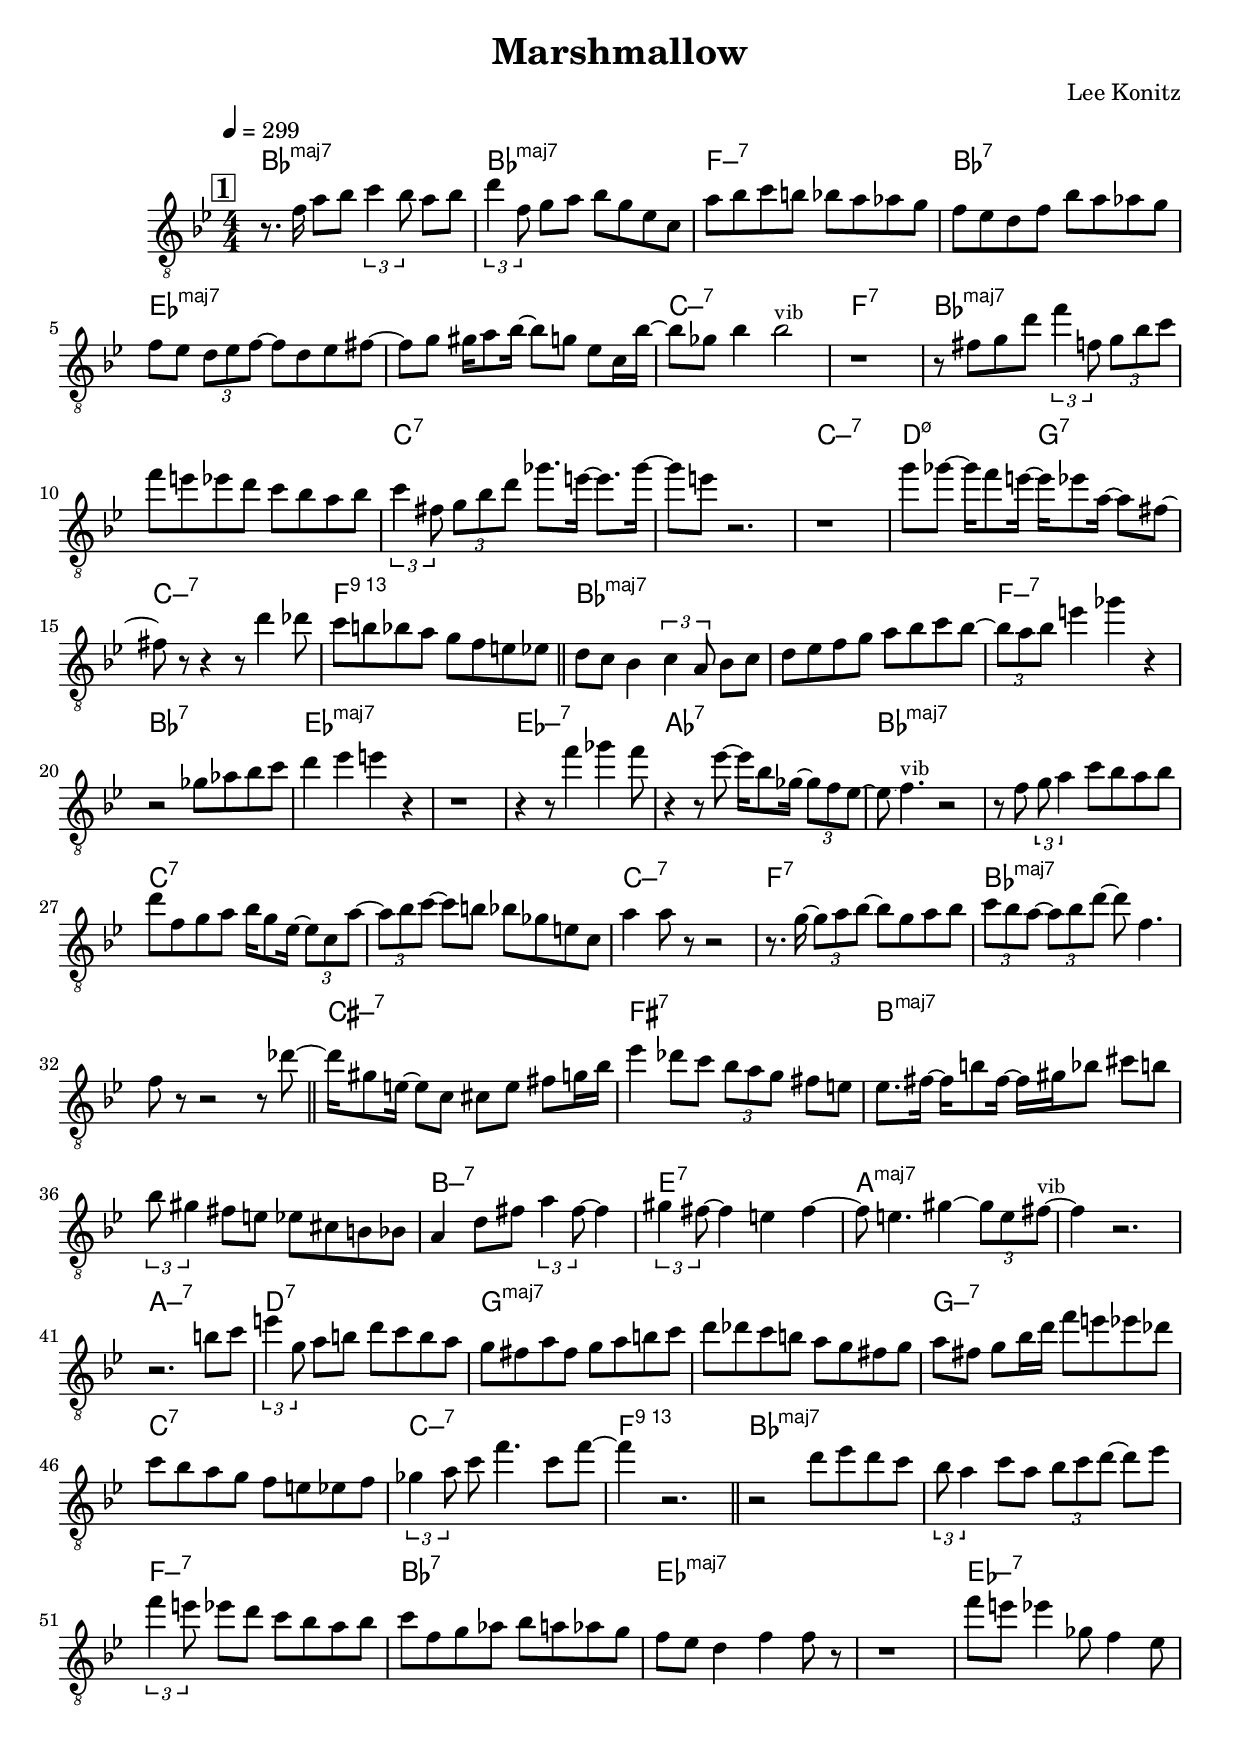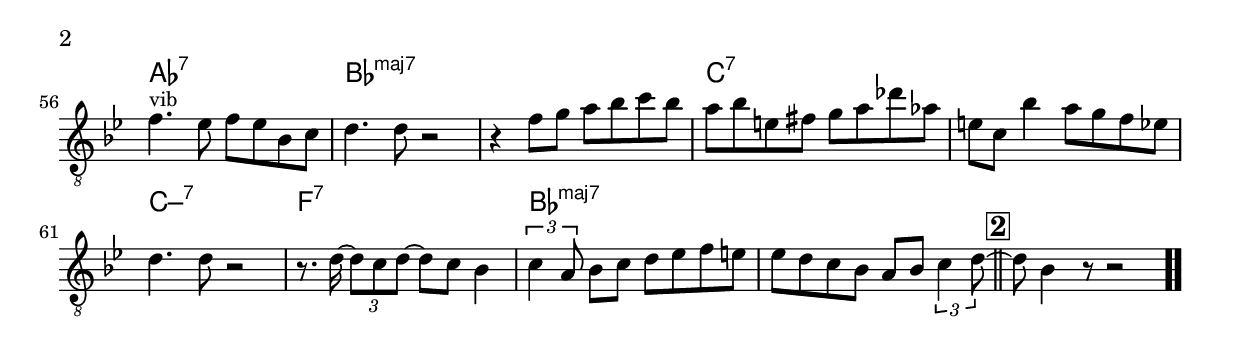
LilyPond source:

\version "2.13.2"

#(ly:set-option 'point-and-click #f)

\header {
  title = "Marshmallow"
  composer = "Lee Konitz"
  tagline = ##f
}
global =
{
    \override Staff.TimeSignature #'style = #'()
    \time 4/4
    \clef "treble_8"
    \key bes \major
    \override Rest #'direction = #'0
    \override MultiMeasureRest #'staff-position = #0
}
\score
{
<<
    \transpose c' c'

    \new ChordNames { \chords {
      \set majorSevenSymbol = \markup { "maj7" }
      \set minorChordModifier = \markup { \char ##x2013 }
      
      | bes1:maj | bes1:maj | f1:min7 | bes1:7 | es1:maj | s1 | c1:min7 | f1:7 
      | bes1:maj | s1 | c1:7 | s1 | c1:min7 | d2:min5-7 g2:7 | c1:min7 | f1:775+ 
      | bes1:maj | s1 | f1:min7 | bes1:7 | es1:maj | s1 | es1:min7 | aes1:7 
      | bes1:maj | s1 | c1:7 | s1 | c1:min7 | f1:7 | bes1:maj | s1 
      | cis1:min7 | fis1:7 | b1:maj | s1 | b1:min7 | e1:7 | a1:maj | s1 
      | a1:min7 | d1:7 | g1:maj | s1 | g1:min7 | c1:7 | c1:min7 | f1:775+ 
      | bes1:maj | s1 | f1:min7 | bes1:7 | es1:maj | s1 | es1:min7 | aes1:7 
      | bes1:maj | s1 | c1:7 | s1 | c1:min7 | f1:7 | bes1:maj | s1 
      | s1|
      }
      }

    \new Staff
    <<
    \transpose c' c'

    {
      \global
  		%\override Score.MetronomeMark #'transparent = ##t
  		%\override Score.MetronomeMark #'stencil = ##f
  		
  		\override HorizontalBracket #'direction = #UP
  		\override HorizontalBracket #'bracket-flare = #'(0 . 0)
  		
  		\override TextSpanner #'dash-fraction = #1.0
  		\override TextSpanner #'bound-details #'left #'text = \markup{ \concat{\draw-line #'(0 . -1.0) \draw-line #'(1.0 . 0) }}
  		\override TextSpanner #'bound-details #'right #'text = \markup{ \concat{ \draw-line #'(1.0 . 0) \draw-line #'(0 . -1.0) }}
          \set Score.markFormatter = #format-mark-box-numbers


      \tempo 4 = 299
      \set Score.currentBarNumber = #1
     
      \bar "||" \mark \default r8. f'16 a'8 bes'8 \tuplet 3/2 {c''4 bes'8} a'8 bes'8 
      | \tuplet 3/2 {d''4 f'8} g'8 a'8 bes'8 g'8 es'8 c'8 
      | a'8 bes'8 c''8 b'8 bes'8 a'8 aes'8 g'8 
      | f'8 es'8 d'8 f'8 bes'8 a'8 aes'8 g'8 
      | f'8 es'8 \tuplet 3/2 {d'8 es'8 f'8~} f'8 d'8 es'8 fis'8~ 
      | fis'8 g'8 gis'16 a'8 bes'16~ bes'8 g'8 es'8 c'16 bes'16~ 
      | bes'8 ges'8 bes'4 bes'2^\markup{\left-align \small vib} 
      | r1 
      | r8 fis'8 g'8 d''8 \tuplet 3/2 {f''4 f'8} \tuplet 3/2 {g'8 bes'8 c''8} 
      | f''8 e''8 es''8 d''8 c''8 bes'8 a'8 bes'8 
      | \tuplet 3/2 {c''4 fis'8} \tuplet 3/2 {g'8 bes'8 d''8} ges''8. e''16~ e''8. ges''16~ 
      | ges''8 e''8 r2. 
      | r1 
      | g''8 ges''8~ ges''16 f''8 e''16~ e''16 es''8 a'16~ a'8 fis'8~ 
      | fis'8 r8 r4 r8 d''4 des''8 
      | c''8 b'8 bes'8 a'8 g'8 f'8 e'8 es'8 
      \bar "||" d'8 c'8 bes4 \tuplet 3/2 {c'4 a8} bes8 c'8 
      | d'8 es'8 f'8 g'8 a'8 bes'8 c''8 bes'8~ 
      | \tuplet 3/2 {bes'8 a'8 bes'8} e''4 ges''4 r4 
      | r2 ges'8 aes'8 bes'8 c''8 
      | d''4 es''4 e''4 r4 
      | r1 
      | r4 r8 f''4 ges''4 f''8 
      | r4 r8 es''8~ es''16 bes'8 ges'16~ \tuplet 3/2 {ges'8 f'8 es'8~} 
      | es'8\glissando  f'4.^\markup{\left-align \small vib} r2 
      | r8 f'8 \tuplet 3/2 {g'8 a'4} c''8 bes'8 a'8 bes'8 
      | d''8 f'8 g'8 a'8 bes'16 g'8 es'16~ \tuplet 3/2 {es'8 c'8 a'8~} 
      | \tuplet 3/2 {a'8 bes'8 c''8~} c''8 b'8 bes'8 ges'8 e'8 c'8 
      | a'4 a'8 r8 r2 
      | r8. g'16~ \tuplet 3/2 {g'8 a'8 bes'8~} bes'8 g'8 a'8 bes'8 
      | \tuplet 3/2 {c''8 bes'8 a'8~} \tuplet 3/2 {a'8 bes'8 d''8~} d''8 f'4. 
      | f'8 r8 r2 r8 des''8~ 
      \bar "||" des''16 gis'8 e'16~ e'8 c'8 cis'8 e'8 fis'8 g'16 bes'16 
      | es''4 des''8 c''8 \tuplet 3/2 {bes'8 a'8 g'8} fis'8 e'8 
      | es'8. fis'16~ fis'16 b'8 fis'16~ fis'16 gis'16 bes'8 cis''8 b'8 
      | \tuplet 3/2 {bes'8 gis'4} fis'8 e'8 es'8 cis'8 b8 bes8 
      | a4 d'8 fis'8 \tuplet 3/2 {a'4 fis'8~} fis'4 
      | \tuplet 3/2 {gis'4 fis'8~} fis'4 e'4 fis'4~ 
      | fis'8 e'4. gis'4~ \tuplet 3/2 {gis'8 e'8 fis'8~^\markup{\left-align \small vib}} 
      | fis'4 r2. 
      | r2. b'8 c''8 
      | \tuplet 3/2 {e''4 g'8} a'8 b'8 d''8 c''8 b'8 a'8 
      | g'8 fis'8 a'8 fis'8 g'8 a'8 b'8 c''8 
      | d''8 des''8 c''8 b'8 a'8 g'8 fis'8 g'8 
      | a'8 fis'8 g'8 bes'16 d''16 f''8 e''8 es''8 des''8 
      | c''8 bes'8 a'8 g'8 f'8 e'8 es'8 f'8 
      | \tuplet 3/2 {ges'4 a'8} c''8 f''4. c''8 f''8~ 
      | f''4 r2. 
      \bar "||" r2 d''8 es''8 d''8 c''8 
      | \tuplet 3/2 {bes'8 a'4} c''8 a'8 \tuplet 3/2 {bes'8 c''8 d''8~} d''8 es''8 
      | \tuplet 3/2 {f''4 e''8} es''8 d''8 c''8 bes'8 a'8 bes'8 
      | c''8 f'8 g'8 aes'8 bes'8 a'8 aes'8 g'8 
      | f'8 es'8 d'4 f'4 f'8 r8 
      | r1 
      | f''8\glissando  e''8 es''4 ges'8 f'4 es'8 
      | f'4.^\markup{\left-align \small vib} es'8 f'8 es'8 bes8 c'8 
      | d'4. d'8 r2 
      | r4 f'8 g'8 a'8 bes'8 c''8 bes'8 
      | a'8 bes'8 e'8 fis'8 g'8 a'8 des''8 aes'8 
      | e'8 c'8 bes'4 a'8 g'8 f'8 es'8 
      | d'4. d'8 r2 
      | r8. d'16~ \tuplet 3/2 {d'8 c'8 d'8~} d'8 c'8 bes4 
      | \tuplet 3/2 {c'4 a8} bes8 c'8 d'8 es'8 f'8 e'8 
      | es'8 d'8 c'8 bes8 a8 bes8 \tuplet 3/2 {c'4 d'8~} 
      \bar "||" \mark \default d'8 bes4 r8 r2\bar  ".."
    }
    >>
>>    
}
